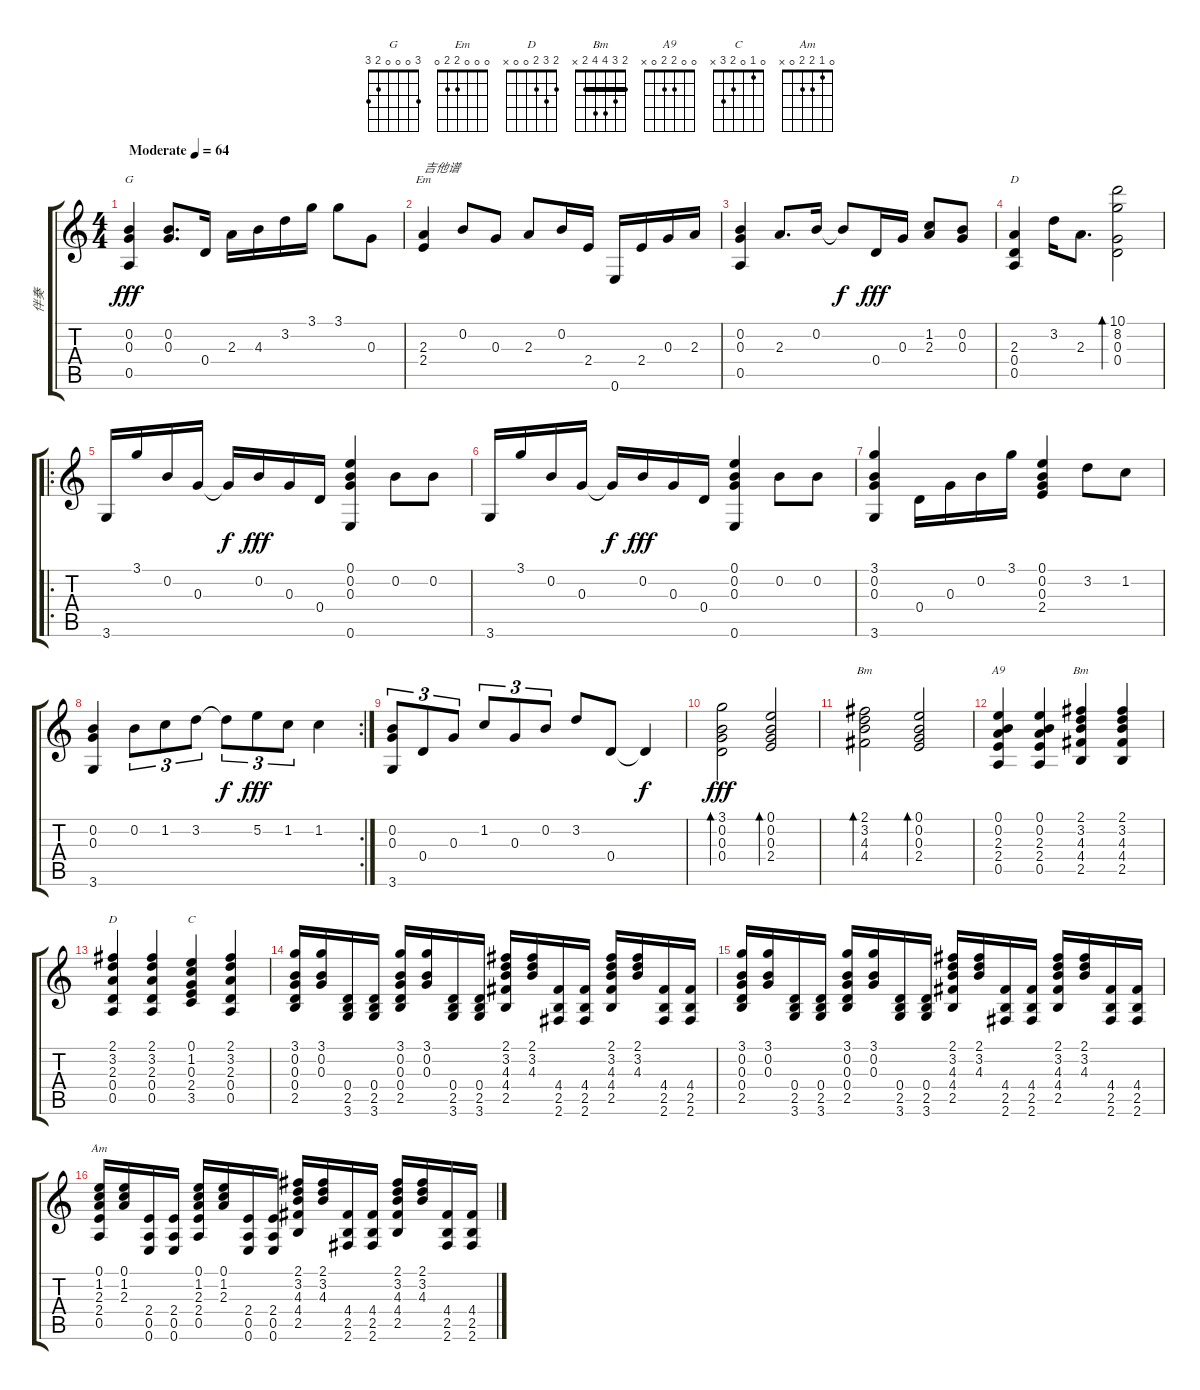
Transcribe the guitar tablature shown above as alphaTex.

\track ("伴奏" "伴奏") {instrument acousticguitarsteel}
\staff {score tabs}
\tuning (E4 B3 G3 D3 A2 E2) {hide}
\chord ("G" 3 0 0 0 2 3)
\chord ("Em" 0 0 0 2 2 0)
\chord ("D" 2 3 2 0 x x)
\chord ("Bm" 2 3 4 4 x x)
\chord ("A9" 0 0 2 2 0 x)
\chord ("Bm" 2 3 4 4 2 x) {barre 2}
\chord ("D" 2 3 2 0 0 x)
\chord ("C" 0 1 0 2 3 x)
\chord ("Am" 0 1 2 2 0 x)
\ts (4 4)
\tempo (64 "Moderate")
\clef g2
\ks c
(0.2 0.3 0.5).4{ch "G" dy fff instrument acousticguitarsteel} (0.2 0.3).8{d} 0.4.16 2.3.16 4.3.16 3.2.16 3.1.16 3.1.8 0.3.8 |
(2.3 2.4).4{ch "Em" txt "吉他谱"} 0.2.8 0.3.8 2.3.8 0.2.16 2.4.16 0.6.16 2.4.16 0.3.16 2.3.16 |
(0.2 0.3 0.5).4 2.3.8{d} 0.2.16 0.2{t}.8{dy f} 0.4.16{dy fff} 0.3.16 (1.2 2.3).8 (0.2 0.3).8 |
(2.3 0.4 0.5).4{ch "D"} 3.2.16 2.3.8{d} (10.1 8.2 0.3 0.4).2{bd 240} |
\ro
3.6.16 3.1.16 0.2.16 0.3.16 0.3{t}.16{dy f} 0.2.16{dy fff} 0.3.16 0.4.16 (0.1 0.2 0.3 0.6).4 0.2.8 0.2.8 |
3.6.16 3.1.16 0.2.16 0.3.16 0.3{t}.16{dy f} 0.2.16{dy fff} 0.3.16 0.4.16 (0.1 0.2 0.3 0.6).4 0.2.8 0.2.8 |
(3.1 0.2 0.3 3.6).4 0.4.16 0.3.16 0.2.16 3.1.16 (0.1 0.2 0.3 2.4).4 3.2.8 1.2.8 |
\rc 2
(0.2 0.3 3.6).4 0.2.8{tu (3 2)} 1.2.8{tu (3 2)} 3.2.8{tu (3 2)} 3.2{t}.8{tu (3 2) dy f} 5.2.8{tu (3 2) dy fff} 1.2.8{tu (3 2)} 1.2.4 |
(0.2 0.3 3.6).8{tu (3 2)} 0.4.8{tu (3 2)} 0.3.8{tu (3 2)} 1.2.8{tu (3 2)} 0.3.8{tu (3 2)} 0.2.8{tu (3 2)} 3.2.8 0.4.8 0.4{t}.4{dy f} |
(3.1 0.2 0.3 0.4).2{bd 240 dy fff} (0.1 0.2 0.3 2.4).2{bd 240} |
(2.1 3.2 4.3 4.4).2{bd 240 ch "Bm"} (0.1 0.2 0.3 2.4).2{bd 240} |
(0.1 0.2 2.3 2.4 0.5).4{ch "A9"} (0.1 0.2 2.3 2.4 0.5).4 (2.1 3.2 4.3 4.4 2.5).4{ch "Bm"} (2.1 3.2 4.3 4.4 2.5).4 |
(2.1 3.2 2.3 0.4 0.5).4{ch "D"} (2.1 3.2 2.3 0.4 0.5).4 (0.1 1.2 0.3 2.4 3.5).4{ch "C"} (2.1 3.2 2.3 0.4 0.5).4 |
(3.1 0.2 0.3 0.4 2.5).16 (3.1 0.2 0.3).16 (0.4 2.5 3.6).16 (0.4 2.5 3.6).16 (3.1 0.2 0.3 0.4 2.5).16 (3.1 0.2 0.3).16 (0.4 2.5 3.6).16 (0.4 2.5 3.6).16 (2.1 3.2 4.3 4.4 2.5).16 (2.1 3.2 4.3).16 (4.4 2.5 2.6).16 (4.4 2.5 2.6).16 (2.1 3.2 4.3 4.4 2.5).16 (2.1 3.2 4.3).16 (4.4 2.5 2.6).16 (4.4 2.5 2.6).16 |
(3.1 0.2 0.3 0.4 2.5).16 (3.1 0.2 0.3).16 (0.4 2.5 3.6).16 (0.4 2.5 3.6).16 (3.1 0.2 0.3 0.4 2.5).16 (3.1 0.2 0.3).16 (0.4 2.5 3.6).16 (0.4 2.5 3.6).16 (2.1 3.2 4.3 4.4 2.5).16 (2.1 3.2 4.3).16 (4.4 2.5 2.6).16 (4.4 2.5 2.6).16 (2.1 3.2 4.3 4.4 2.5).16 (2.1 3.2 4.3).16 (4.4 2.5 2.6).16 (4.4 2.5 2.6).16 |
(0.1 1.2 2.3 2.4 0.5).16{ch "Am"} (0.1 1.2 2.3).16 (2.4 0.5 0.6).16 (2.4 0.5 0.6).16 (0.1 1.2 2.3 2.4 0.5).16 (0.1 1.2 2.3).16 (2.4 0.5 0.6).16 (2.4 0.5 0.6).16 (2.1 3.2 4.3 4.4 2.5).16 (2.1 3.2 4.3).16 (4.4 2.5 2.6).16 (4.4 2.5 2.6).16 (2.1 3.2 4.3 4.4 2.5).16 (2.1 3.2 4.3).16 (4.4 2.5 2.6).16 (4.4 2.5 2.6).16
